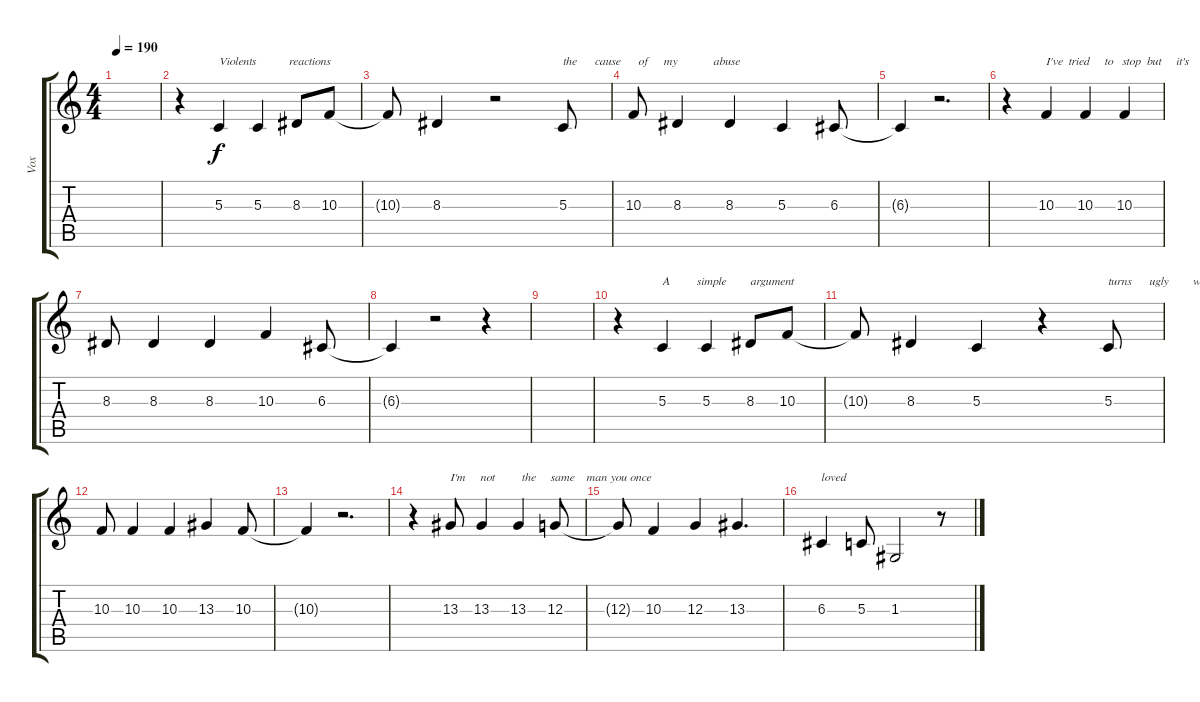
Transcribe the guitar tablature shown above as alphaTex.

\track ("Vox" "Vox") {instrument oboe}
\staff {score tabs}
\tuning (E4 B3 G3 D3 A2 E2) {hide}
\ts (4 4)
\tempo 190
\clef g2
\ks c
|
r.4 5.3.4{txt "Violents           reactions"} 5.3.4 8.3.8 10.3.8 |
10.3{t}.8 8.3.4 r.2 5.3.8{txt "the      cause      of     my            abuse"} |
10.3.8 8.3.4 8.3.4 5.3.4 6.3.8 |
6.3{t}.4 r.2{d} |
r.4 10.3.4{txt "I've  tried     to   stop  but     it's    no  use"} 10.3.4 10.3.4 |
8.3.8 8.3.4 8.3.4 10.3.4 6.3.8 |
6.3{t}.4 r.2 r.4 |
|
r.4 5.3.4{txt "A         simple        argument"} 5.3.4 8.3.8 10.3.8 |
10.3{t}.8 8.3.4 5.3.4 r.4 5.3.8{txt "turns      ugly        when  I'm      drunk"} |
10.3.8 10.3.4 10.3.4 13.3.4 10.3.8 |
10.3{t}.4 r.2{d} |
r.4 13.3.8{txt "I'm     not         the     same    man you once"} 13.3.4 13.3.4 12.3.8 |
12.3{t}.8 10.3.4 12.3.4 13.3.4{d} |
6.3.4{txt "loved"} 5.3.8 1.3.2 r.8
